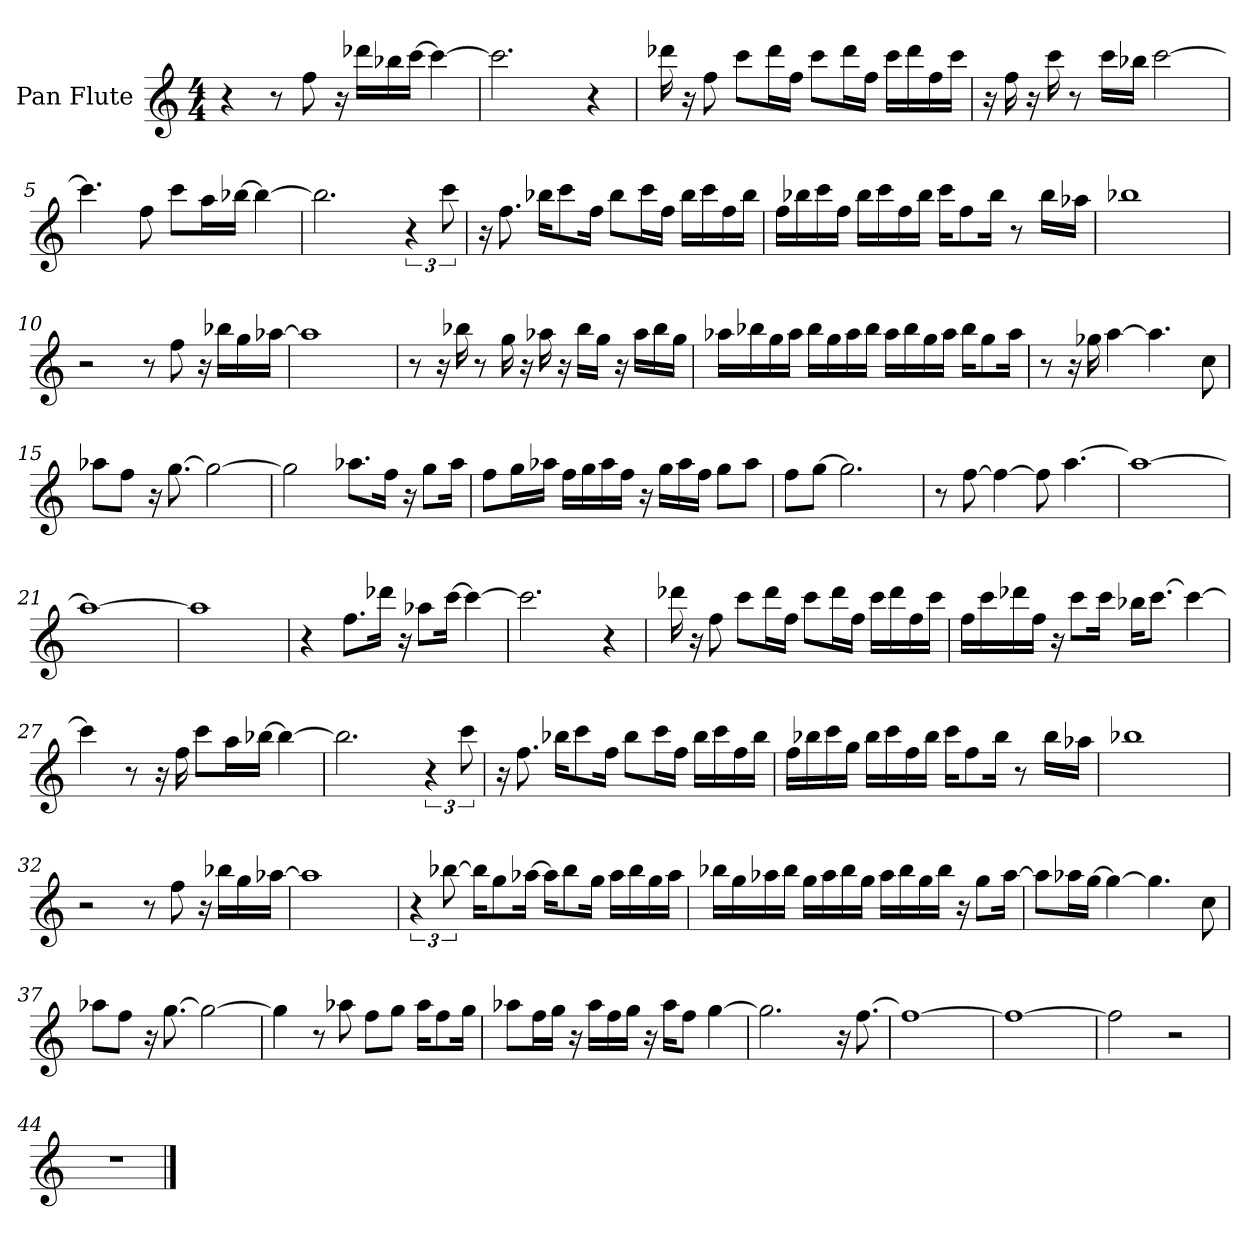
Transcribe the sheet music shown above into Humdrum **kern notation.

**kern
*part1
*staff1
*I"Pan Flute
*I'Pn. Fl.
*clefG2
*k[]
*M4/4
=1
4r
8r
8ff\
16r
16ddd-X\LL
16bb-X\
[16ccc\JJ
4ccc\_
=2
2.ccc\]
4r
=3
16ddd-X\
16r
8ff\
8ccc\L
16ddd-\L
16ff\JJ
8ccc\L
16ddd-\L
16ff\JJ
16ccc\LL
16ddd-\
16ff\
16ccc\JJ
=4
16r
16ff\
16r
16ccc\
8r
16ccc\LL
16bb-X\JJ
[2ccc\
!!LO:LB:g=z
=5
4.ccc\]
8ff\
8ccc\L
16aa\L
[16bb-X\JJ
4bb-\_
=6
2.bb-\]
6r
12ccc\
=7
16r
8.ff\
16bb-X\KL
8ccc\
16ff\Jk
8bb-\L
16ccc\L
16ff\JJ
16bb-\LL
16ccc\
16ff\
16bb-\JJ
=8
16ff\LL
16bb-X\
16ccc\
16ff\JJ
16bb-\LL
16ccc\
16ff\
16bb-\JJ
16ccc\KL
8ff\
16bb-\Jk
8r
16bb-\LL
16aa-X\JJ
=9
1bb-X
!!LO:LB:g=z
=10
2r
8r
8ff\
16r
16bb-X\LL
16gg\
[16aa-X\JJ
=11
1aa-]
=12
8r
16r
16bb-X\
8r
16gg\
16r
16aa-X\
16r
16bb-\LL
16gg\JJ
16r
16aa-\LL
16bb-\
16gg\JJ
=13
16aa-X\LL
16bb-X\
16gg\
16aa-\JJ
16bb-\LL
16gg\
16aa-\
16bb-\JJ
16aa-\LL
16bb-\
16gg\
16aa-\JJ
16bb-\KL
8gg\
16aa-\Jk
!!LO:LB:g=z
=14
8r
16r
16gg-X\
[4aa\
4.aa\]
8cc\
=15
8aa-X\L
8ff\J
16r
[8.gg\
2gg\_
=16
2gg\]
8.aa-X\L
16ff\Jk
16r
8gg\L
16aa-\Jk
=17
8ff\L
16gg\L
16aa-X\JJ
16ff\LL
16gg\
16aa-\
16ff\JJ
16r
16gg\LL
16aa-\
16ff\JJ
8gg\L
8aa-\J
=18
8ff\L
[8gg\J
2.gg\]
=19
8r
[8ff\
4ff\_
8ff\]
[4.aa\
!!LO:LB:g=z
=20
1aa_
=21
1aa_
=22
1aa]
=23
4r
8.ff\L
16ddd-X\Jk
16r
8aa-X\L
[16ccc\Jk
4ccc\_
=24
2.ccc\]
4r
=25
16ddd-X\
16r
8ff\
8ccc\L
16ddd-\L
16ff\JJ
8ccc\L
16ddd-\L
16ff\JJ
16ccc\LL
16ddd-\
16ff\
16ccc\JJ
!!LO:LB:g=z
=26
16ff\LL
16ccc\
16ddd-X\
16ff\JJ
16r
8ccc\L
16ccc\Jk
16bb-X\KL
[8.ccc\J
4ccc\_
=27
4ccc\]
8r
16r
16ff\
8ccc\L
16aa\L
[16bb-X\JJ
4bb-\_
=28
2.bb-\]
6r
12ccc\
=29
16r
8.ff\
16bb-X\KL
8ccc\
16ff\Jk
8bb-\L
16ccc\L
16ff\JJ
16bb-\LL
16ccc\
16ff\
16bb-\JJ
!!LO:LB:g=z
=30
16ff\LL
16bb-X\
16ccc\
16gg\JJ
16bb-\LL
16ccc\
16ff\
16bb-\JJ
16ccc\KL
8ff\
16bb-\Jk
8r
16bb-\LL
16aa-X\JJ
=31
1bb-X
=32
2r
8r
8ff\
16r
16bb-X\LL
16gg\
[16aa-X\JJ
=33
1aa-]
=34
6r
[12bb-X\
16bb-\KL]
8gg\
[16aa-X\Jk
16aa-\KL]
8bb-\
16gg\Jk
16aa-\LL
16bb-\
16gg\
16aa-\JJ
!!LO:LB:g=z
=35
16bb-X\LL
16gg\
16aa-X\
16bb-\JJ
16gg\LL
16aa-\
16bb-\
16gg\JJ
16aa-\LL
16bb-\
16gg\
16bb-\JJ
16r
8gg\L
[16aa-\Jk
=36
8aa-\L]
16aa-X\L
[16gg\JJ
4gg\_
4.gg\]
8cc\
=37
8aa-X\L
8ff\J
16r
[8.gg\
2gg\_
=38
4gg\]
8r
8aa-X\
8ff\L
8gg\J
16aa-\KL
8ff\
16gg\Jk
!!LO:LB:g=z
=39
8aa-X\L
16ff\L
16gg\JJ
16r
16aa-\LL
16ff\
16gg\JJ
16r
16aa-\KL
8ff\J
[4gg\
=40
2.gg\]
16r
[8.ff\
=41
1ff_
=42
1ff_
=43
2ff\]
2r
=44
1r
==
*-
